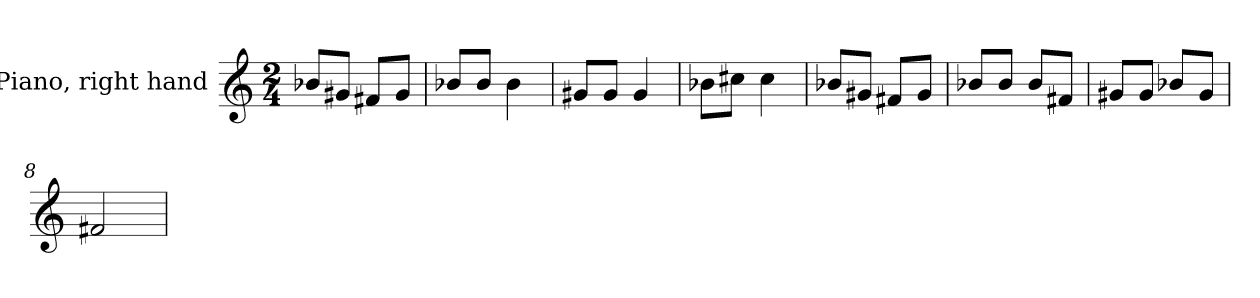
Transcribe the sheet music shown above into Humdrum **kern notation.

**kern
*part1
*staff1
*I"Piano, right hand
*I'Pno.
*clefG2
*k[]
*M2/4
*MM100
=1
8b-X/L
8g#X/J
8f#X/L
8g#/J
=2
8b-X/L
8b-/J
4b-\
=3
8g#X/L
8g#/J
4g#/
=4
8b-X\L
8cc#X\J
4cc#\
=5
8b-X/L
8g#X/J
8f#X/L
8g#/J
=6
8b-X/L
8b-/J
8b-/L
8f#X/J
=7
8g#X/L
8g#/J
8b-X/L
8g#/J
=8
2f#X/
=
*-
